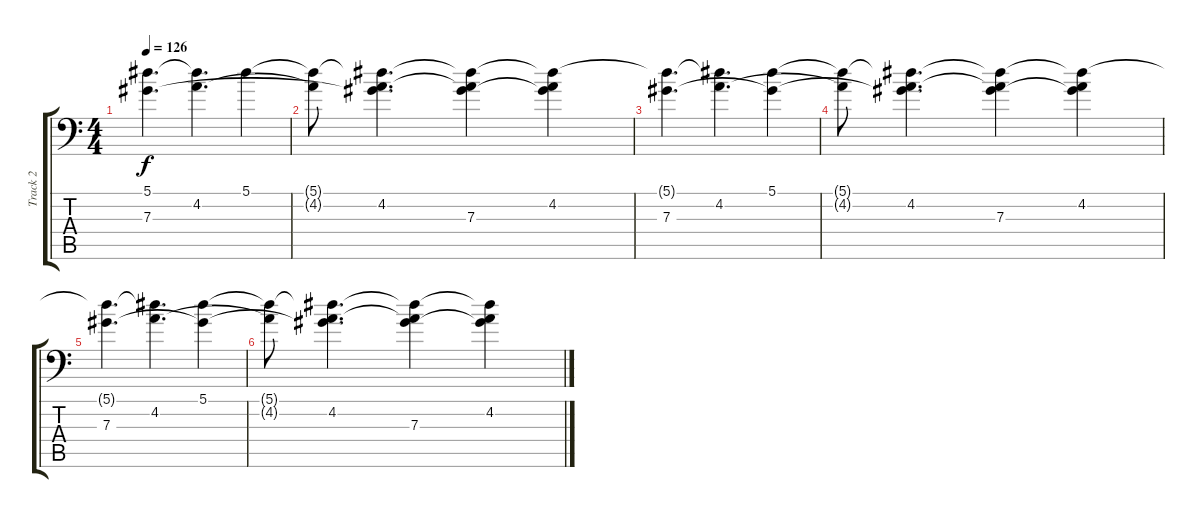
\track ("Track 2" "Track 2") {instrument distortionguitar}
\staff {score tabs}
\tuning (Bb3 F3 Db3 Ab2 Eb2 Ab1) {hide}
\ts (4 4)
\tempo 126
\clef f4
\ks c
(5.1{t} 7.3).4{d dy f} (5.1{t} 4.2).4{d} 5.1.4 |
(5.1{t} 4.2{t}).8 (5.1{t} 4.2 7.3{t}).4{d} (5.1{t} 4.2{t} 7.3).4 (5.1{t} 4.2 7.3{t}).4 |
(5.1{t} 7.3).4{d} (5.1{t} 4.2).4{d} (5.1 7.3{t}).4 |
(5.1{t} 4.2{t}).8 (5.1{t} 4.2 7.3{t}).4{d} (5.1{t} 4.2{t} 7.3).4 (5.1{t} 4.2 7.3{t}).4 |
(5.1{t} 7.3).4{d} (5.1{t} 4.2).4{d} (5.1 7.3{t}).4 |
(5.1{t} 4.2{t}).8 (5.1{t} 4.2 7.3{t}).4{d} (5.1{t} 4.2{t} 7.3).4 (5.1{t} 4.2 7.3{t}).4
